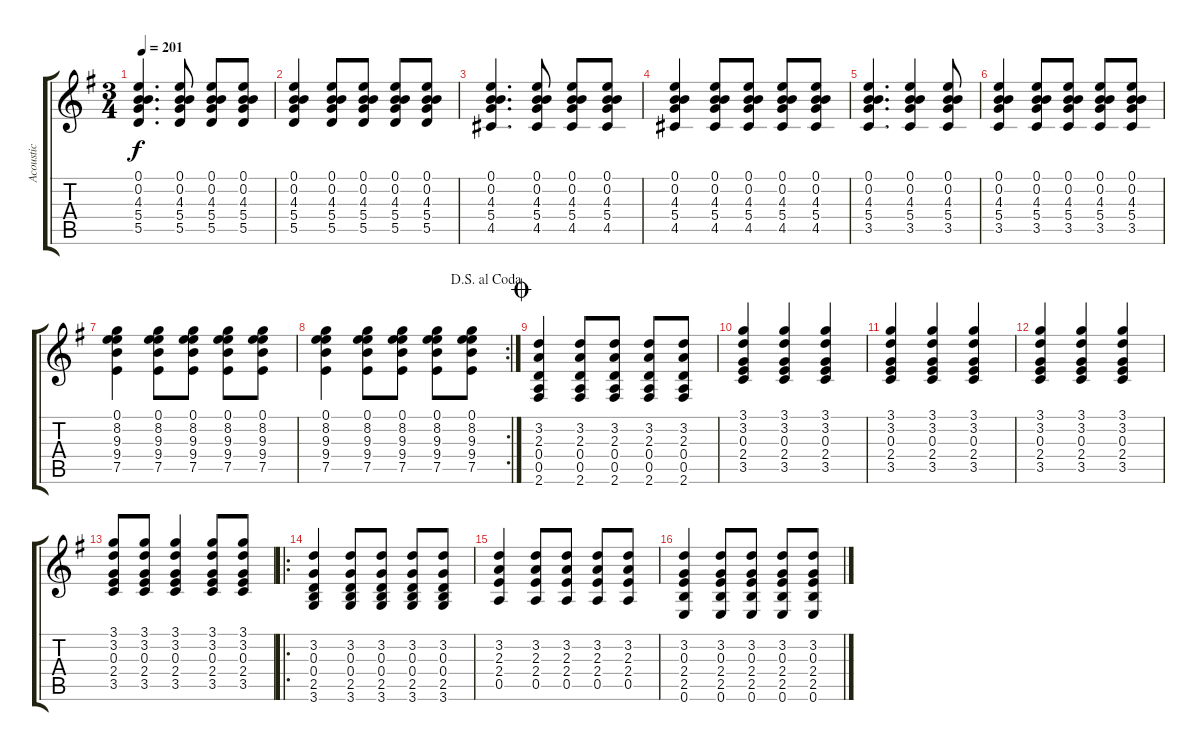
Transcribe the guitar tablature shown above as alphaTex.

\track ("Acoustic" "Acoustic") {instrument acousticguitarsteel}
\staff {score tabs}
\tuning (E4 B3 G3 D3 A2 E2) {hide}
\ts (3 4)
\tempo 201
\clef g2
\ks g
(0.1 0.2 4.3 5.4 5.5).4{d dy f} (0.1 0.2 4.3 5.4 5.5).8 (0.1 0.2 4.3 5.4 5.5).8 (0.1 0.2 4.3 5.4 5.5).8 |
(0.1 0.2 4.3 5.4 5.5).4 (0.1 0.2 4.3 5.4 5.5).8 (0.1 0.2 4.3 5.4 5.5).8 (0.1 0.2 4.3 5.4 5.5).8 (0.1 0.2 4.3 5.4 5.5).8 |
(0.1 0.2 4.3 5.4 4.5).4{d} (0.1 0.2 4.3 5.4 4.5).8 (0.1 0.2 4.3 5.4 4.5).8 (0.1 0.2 4.3 5.4 4.5).8 |
(0.1 0.2 4.3 5.4 4.5).4 (0.1 0.2 4.3 5.4 4.5).8 (0.1 0.2 4.3 5.4 4.5).8 (0.1 0.2 4.3 5.4 4.5).8 (0.1 0.2 4.3 5.4 4.5).8 |
(0.1 0.2 4.3 5.4 3.5).4{d} (0.1 0.2 4.3 5.4 3.5).4 (0.1 0.2 4.3 5.4 3.5).8 |
(0.1 0.2 4.3 5.4 3.5).4 (0.1 0.2 4.3 5.4 3.5).8 (0.1 0.2 4.3 5.4 3.5).8 (0.1 0.2 4.3 5.4 3.5).8 (0.1 0.2 4.3 5.4 3.5).8 |
(0.1 8.2 9.3 9.4 7.5).4 (0.1 8.2 9.3 9.4 7.5).8 (0.1 8.2 9.3 9.4 7.5).8 (0.1 8.2 9.3 9.4 7.5).8 (0.1 8.2 9.3 9.4 7.5).8 |
\rc 2
\jump dalsegnoalcoda
(0.1 8.2 9.3 9.4 7.5).4 (0.1 8.2 9.3 9.4 7.5).8 (0.1 8.2 9.3 9.4 7.5).8 (0.1 8.2 9.3 9.4 7.5).8 (0.1 8.2 9.3 9.4 7.5).8 |
\jump coda
(3.2 2.3 0.4 0.5 2.6).4 (3.2 2.3 0.4 0.5 2.6).8 (3.2 2.3 0.4 0.5 2.6).8 (3.2 2.3 0.4 0.5 2.6).8 (3.2 2.3 0.4 0.5 2.6).8 |
(3.1 3.2 0.3 2.4 3.5).4 (3.1 3.2 0.3 2.4 3.5).4 (3.1 3.2 0.3 2.4 3.5).4 |
(3.1 3.2 0.3 2.4 3.5).4 (3.1 3.2 0.3 2.4 3.5).4 (3.1 3.2 0.3 2.4 3.5).4 |
(3.1 3.2 0.3 2.4 3.5).4 (3.1 3.2 0.3 2.4 3.5).4 (3.1 3.2 0.3 2.4 3.5).4 |
(3.1 3.2 0.3 2.4 3.5).8 (3.1 3.2 0.3 2.4 3.5).8 (3.1 3.2 0.3 2.4 3.5).4 (3.1 3.2 0.3 2.4 3.5).8 (3.1 3.2 0.3 2.4 3.5).8 |
\ro
(3.2 0.3 0.4 2.5 3.6).4 (3.2 0.3 0.4 2.5 3.6).8 (3.2 0.3 0.4 2.5 3.6).8 (3.2 0.3 0.4 2.5 3.6).8 (3.2 0.3 0.4 2.5 3.6).8 |
(3.2 2.3 2.4 0.5).4 (3.2 2.3 2.4 0.5).8 (3.2 2.3 2.4 0.5).8 (3.2 2.3 2.4 0.5).8 (3.2 2.3 2.4 0.5).8 |
(3.2 0.3 2.4 2.5 0.6).4 (3.2 0.3 2.4 2.5 0.6).8 (3.2 0.3 2.4 2.5 0.6).8 (3.2 0.3 2.4 2.5 0.6).8 (3.2 0.3 2.4 2.5 0.6).8
